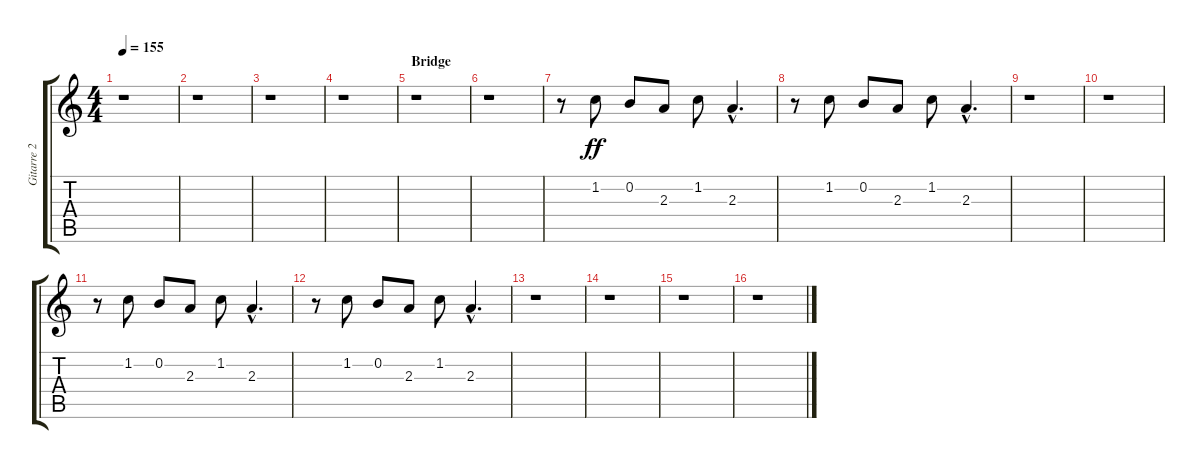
\track ("Gitarre 2 - Farin Urlaub" "Gitarre 2 ") {instrument distortionguitar}
\staff {score tabs}
\tuning (E4 B3 G3 D3 A2 E2) {hide}
\ts (4 4)
\tempo 155
\clef g2
\ks c
r.1{dy ff} |
r.1 |
r.1 |
r.1 |
\section ("" "Bridge")
r.1 |
r.1 |
r.8 1.2.8 0.2.8 2.3.8 1.2.8 2.3{hac}.4{d} |
r.8 1.2.8 0.2.8 2.3.8 1.2.8 2.3{hac}.4{d} |
r.1 |
r.1 |
r.8 1.2.8 0.2.8 2.3.8 1.2.8 2.3{hac}.4{d} |
r.8 1.2.8 0.2.8 2.3.8 1.2.8 2.3{hac}.4{d} |
r.1 |
r.1 |
r.1 |
r.1
